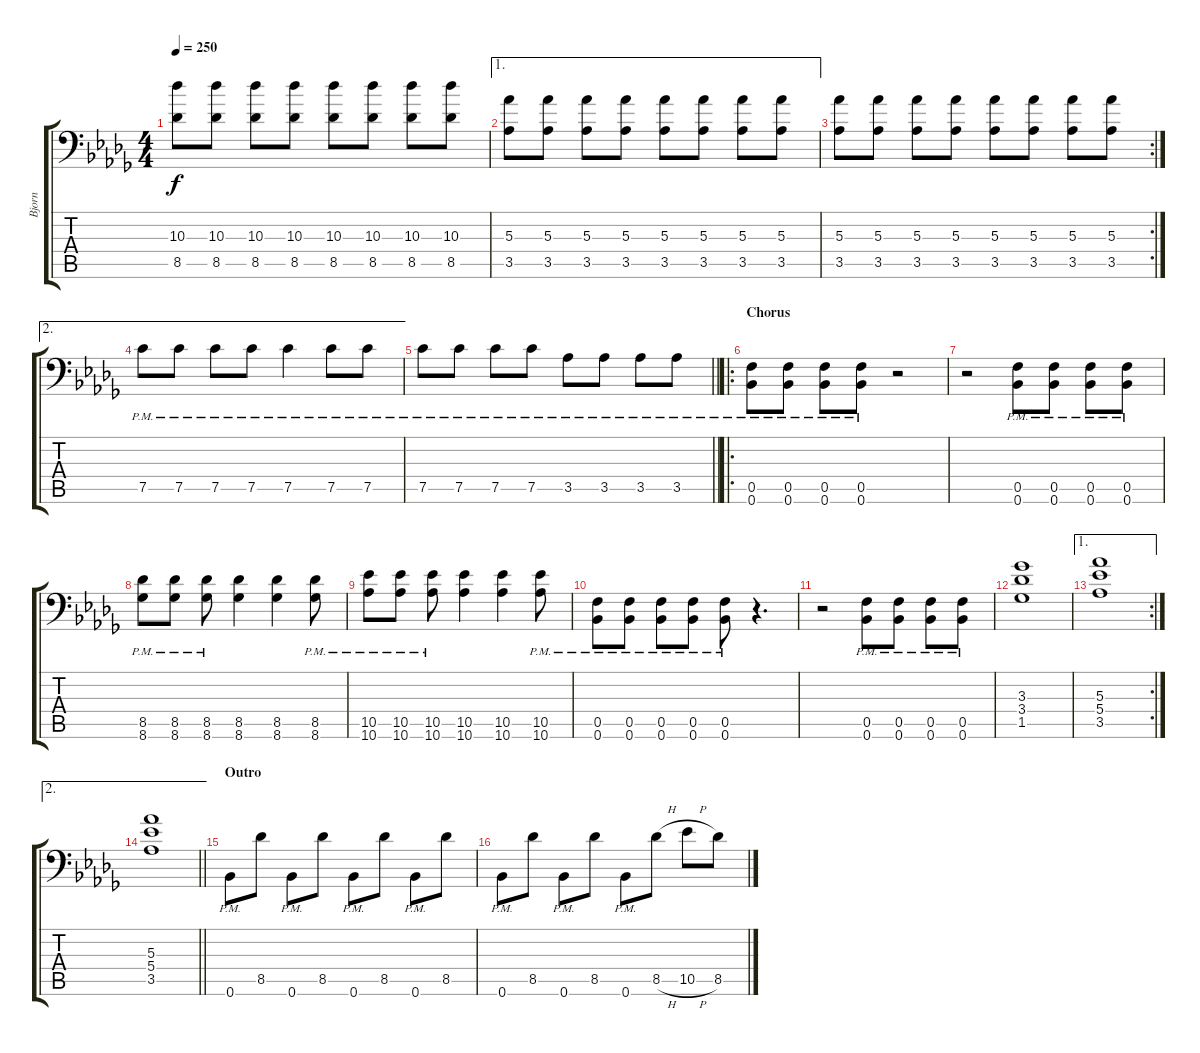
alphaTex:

\track ("Bjorn" "Bjorn") {instrument distortionguitar}
\staff {score tabs}
\tuning (C4 G3 Eb3 Bb2 F2 Bb1) {hide}
\ts (4 4)
\tempo 250
\clef f4
\ks bbminor
(10.3 8.5).8{dy f} (10.3 8.5).8 (10.3 8.5).8 (10.3 8.5).8 (10.3 8.5).8 (10.3 8.5).8 (10.3 8.5).8 (10.3 8.5).8 |
\ae 1
(5.3 3.5).8 (5.3 3.5).8 (5.3 3.5).8 (5.3 3.5).8 (5.3 3.5).8 (5.3 3.5).8 (5.3 3.5).8 (5.3 3.5).8 |
\rc 2
(5.3 3.5).8 (5.3 3.5).8 (5.3 3.5).8 (5.3 3.5).8 (5.3 3.5).8 (5.3 3.5).8 (5.3 3.5).8 (5.3 3.5).8 |
\ae 2
7.5{pm}.8 7.5{pm}.8 7.5{pm}.8 7.5{pm}.8 7.5{pm}.4 7.5{pm}.8 7.5{pm}.8 |
\barLineRight lightlight
7.5{pm}.8 7.5{pm}.8 7.5{pm}.8 7.5{pm}.8 3.5{pm}.8 3.5{pm}.8 3.5{pm}.8 3.5{pm}.8 |
\ro
\section ("" "Chorus")
(0.5{pm} 0.6{pm}).8 (0.5{pm} 0.6{pm}).8 (0.5{pm} 0.6{pm}).8 (0.5{pm} 0.6{pm}).8 r.2 |
r.2 (0.5{pm} 0.6{pm}).8 (0.5{pm} 0.6{pm}).8 (0.5{pm} 0.6{pm}).8 (0.5{pm} 0.6{pm}).8 |
(8.5{pm} 8.6{pm}).8 (8.5{pm} 8.6{pm}).8 (8.5{pm} 8.6{pm}).8 (8.5 8.6).4 (8.5 8.6).4 (8.5{pm} 8.6{pm}).8 |
(10.5{pm} 10.6{pm}).8 (10.5{pm} 10.6{pm}).8 (10.5{pm} 10.6{pm}).8 (10.5 10.6).4 (10.5 10.6).4 (10.5{pm} 10.6{pm}).8 |
(0.5{pm} 0.6{pm}).8 (0.5{pm} 0.6{pm}).8 (0.5{pm} 0.6{pm}).8 (0.5{pm} 0.6{pm}).8 (0.5{pm} 0.6{pm}).8 r.4{d} |
r.2 (0.5{pm} 0.6{pm}).8 (0.5{pm} 0.6{pm}).8 (0.5{pm} 0.6{pm}).8 (0.5{pm} 0.6{pm}).8 |
(3.3 3.4 1.5).1 |
\ae 1
\rc 2
(5.3 5.4 3.5).1 |
\ae 2
\barLineRight lightlight
(5.3 5.4 3.5).1 |
\section ("" "Outro")
0.6{pm}.8 8.5.8 0.6{pm}.8 8.5.8 0.6{pm}.8 8.5.8 0.6{pm}.8 8.5.8 |
0.6{pm}.8 8.5.8 0.6{pm}.8 8.5.8 0.6{pm}.8 8.5{h}.8 10.5{h}.8 8.5.8
